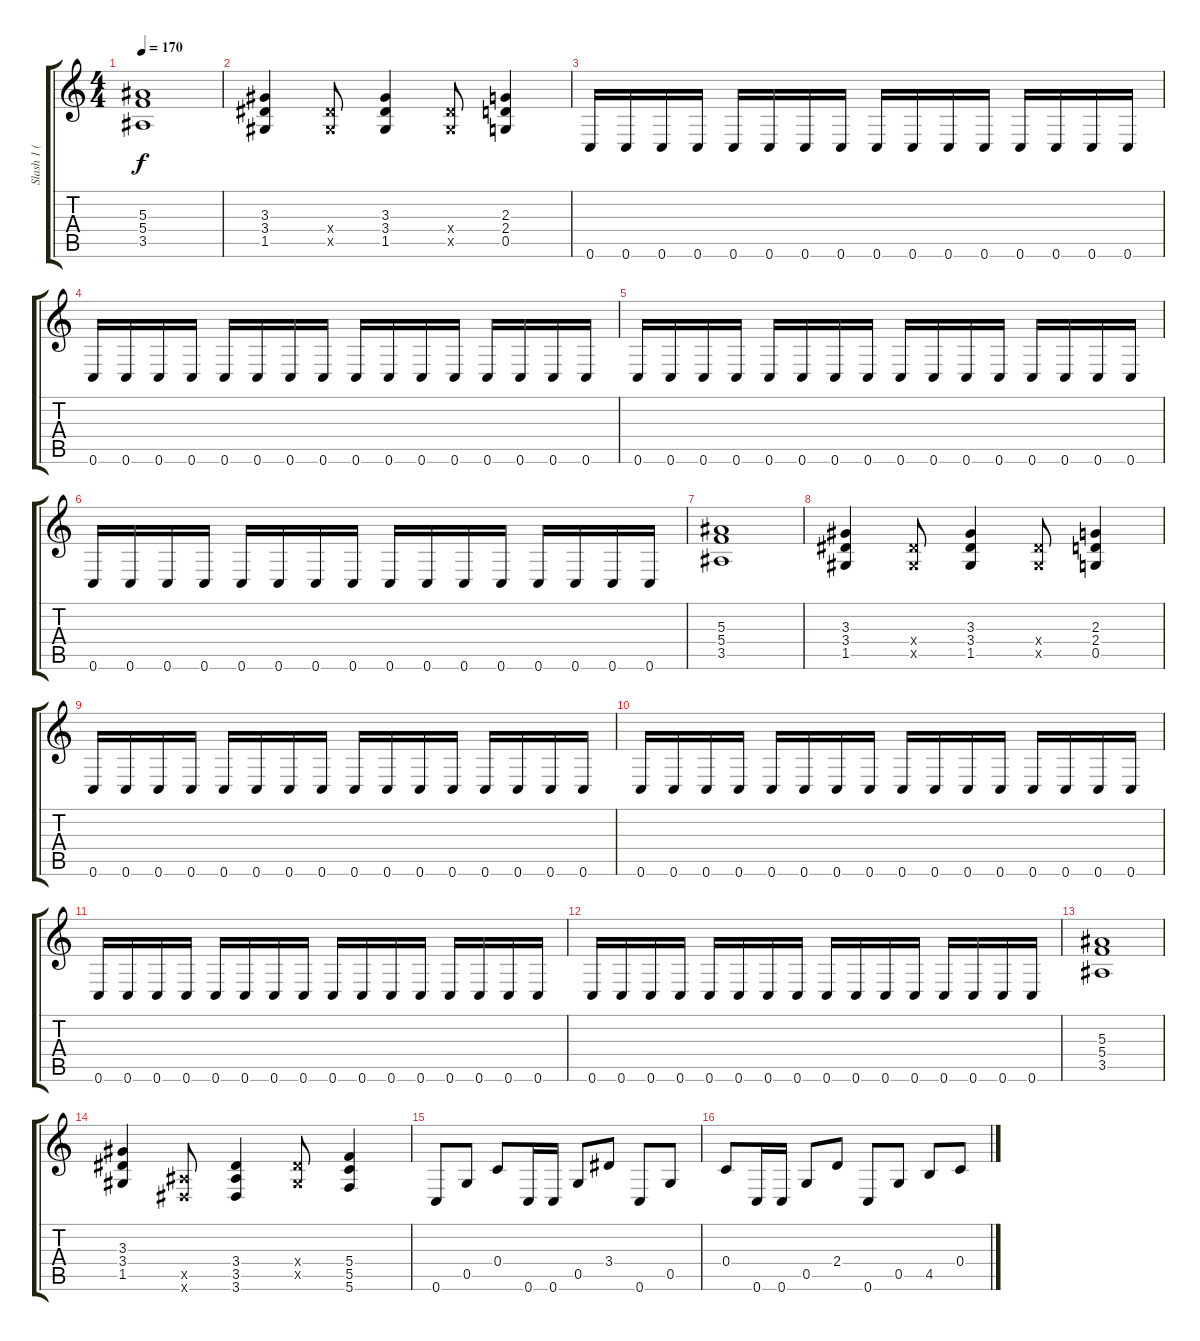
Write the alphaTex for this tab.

\track ("Slash 1 ( Lead Guitar )" "Slash 1 ( ") {instrument distortionguitar}
\staff {score tabs}
\tuning (D4 A3 F3 C3 G2 C2) {hide}
\ts (4 4)
\tempo 170
\clef g2
\ks c
(5.3 5.4 3.5).1{dy f} |
(3.3 3.4 1.5).4 (3.4{x} 1.5{x}).8 (3.3 3.4 1.5).4 (3.4{x} 1.5{x}).8 (2.3 2.4 0.5).4 |
0.6.16 0.6.16 0.6.16 0.6.16 0.6.16 0.6.16 0.6.16 0.6.16 0.6.16 0.6.16 0.6.16 0.6.16 0.6.16 0.6.16 0.6.16 0.6.16 |
0.6.16 0.6.16 0.6.16 0.6.16 0.6.16 0.6.16 0.6.16 0.6.16 0.6.16 0.6.16 0.6.16 0.6.16 0.6.16 0.6.16 0.6.16 0.6.16 |
0.6.16 0.6.16 0.6.16 0.6.16 0.6.16 0.6.16 0.6.16 0.6.16 0.6.16 0.6.16 0.6.16 0.6.16 0.6.16 0.6.16 0.6.16 0.6.16 |
0.6.16 0.6.16 0.6.16 0.6.16 0.6.16 0.6.16 0.6.16 0.6.16 0.6.16 0.6.16 0.6.16 0.6.16 0.6.16 0.6.16 0.6.16 0.6.16 |
(5.3 5.4 3.5).1 |
(3.3 3.4 1.5).4 (3.4{x} 1.5{x}).8 (3.3 3.4 1.5).4 (3.4{x} 1.5{x}).8 (2.3 2.4 0.5).4 |
0.6.16 0.6.16 0.6.16 0.6.16 0.6.16 0.6.16 0.6.16 0.6.16 0.6.16 0.6.16 0.6.16 0.6.16 0.6.16 0.6.16 0.6.16 0.6.16 |
0.6.16 0.6.16 0.6.16 0.6.16 0.6.16 0.6.16 0.6.16 0.6.16 0.6.16 0.6.16 0.6.16 0.6.16 0.6.16 0.6.16 0.6.16 0.6.16 |
0.6.16 0.6.16 0.6.16 0.6.16 0.6.16 0.6.16 0.6.16 0.6.16 0.6.16 0.6.16 0.6.16 0.6.16 0.6.16 0.6.16 0.6.16 0.6.16 |
0.6.16 0.6.16 0.6.16 0.6.16 0.6.16 0.6.16 0.6.16 0.6.16 0.6.16 0.6.16 0.6.16 0.6.16 0.6.16 0.6.16 0.6.16 0.6.16 |
(5.3 5.4 3.5).1 |
(3.3 3.4 1.5).4 (3.5{x} 3.6{x}).8 (3.4 3.5 3.6).4 (3.4{x} 1.5{x}).8 (5.4 5.5 5.6).4 |
0.6.8 0.5.8 0.4.8 0.6.16 0.6.16 0.5.8 3.4.8 0.6.8 0.5.8 |
0.4.8 0.6.16 0.6.16 0.5.8 2.4.8 0.6.8 0.5.8 4.5.8 0.4.8
